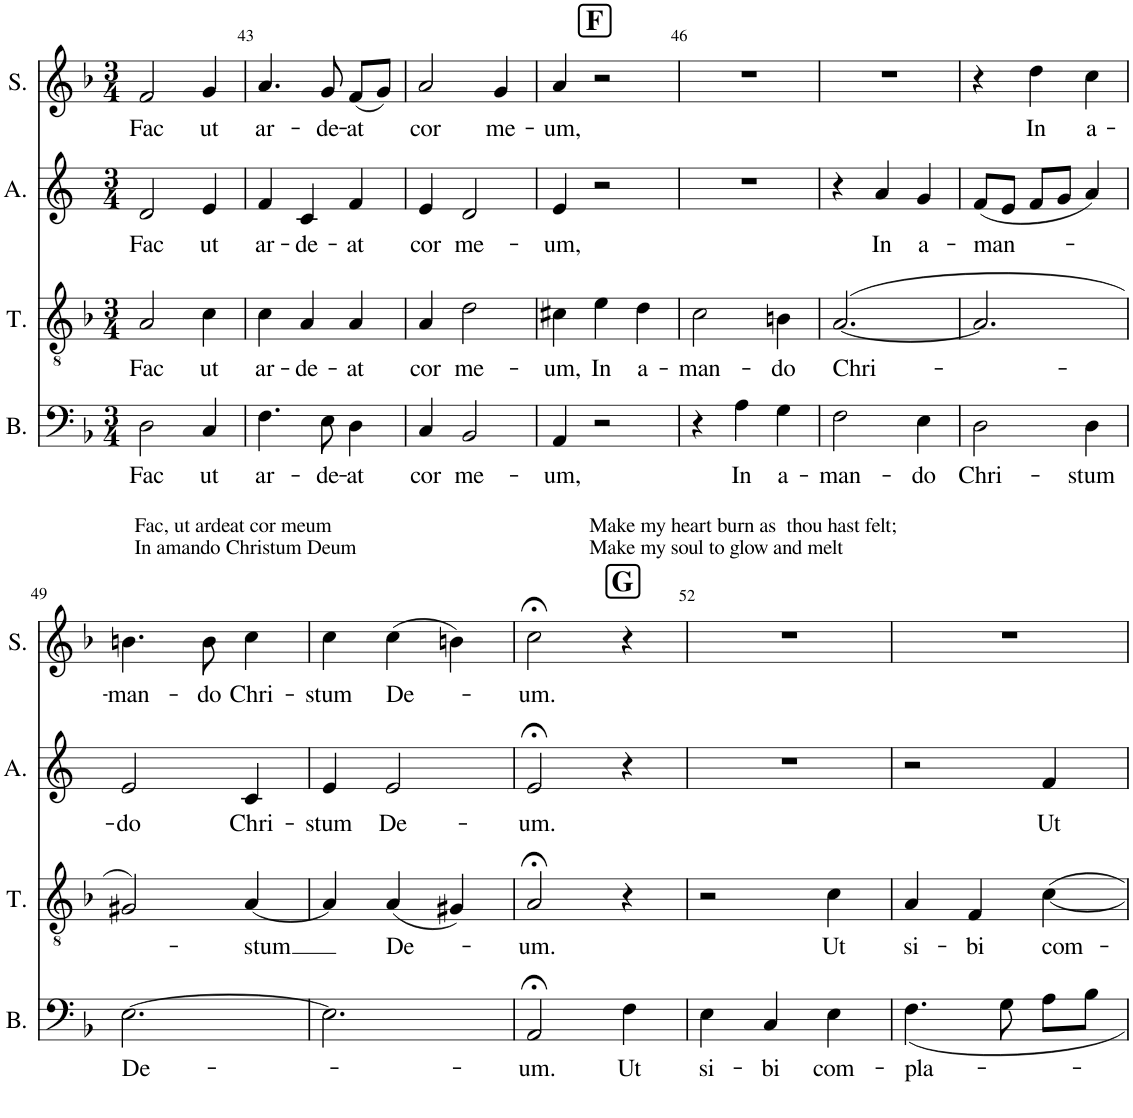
**kern	**text	**kern	**text	**kern	**text	**kern	**text
*part4	*part4	*part3	*part3	*part2	*part2	*part1	*part1
*staff4	*staff4	*staff3	*staff3	*staff2	*staff2	*staff1	*staff1
*I"Bass	*	*I"Tenor	*	*I"Alto	*	*I"Soprano	*
*I'B.	*	*I'T.	*	*I'A.	*	*I'S.	*
!!LO:PB:g=z
*clefF4	*	*clefGv2	*	*clefG2	*	*clefG2	*
*k[b-]	*	*k[b-]	*	*k[]	*	*k[b-]	*
*M3/4	*	*M3/4	*	*M3/4	*	*M3/4	*
=42	=42	=42	=42	=42	=42	=42	=42
!LO:TX:b:t=Fac, ut ardeat cor meum	!	!	!	!	!	!	!
!LO:TX:b:t=In amando Christum Deum	!	!	!	!	!	!	!
!	!LO:LY:b	!	!LO:LY:b	!	!LO:LY:b	!	!LO:LY:b
2D\	Fac	2A/	Fac	2d/	Fac	2f/	Fac
!	!LO:LY:b	!	!LO:LY:b	!	!LO:LY:b	!	!LO:LY:b
4C/	ut	4c\	ut	4e/	ut	4g/	ut
=43	=43	=43	=43	=43	=43	=43	=43
!	!LO:LY:b	!	!LO:LY:b	!	!LO:LY:b	!	!LO:LY:b
4.F\	ar-	4c\	ar-	4f/	ar-	4.a/	ar-
!	!	!	!LO:LY:b	!	!LO:LY:b	!	!
.	.	4A/	-de-	4c/	-de-	.	.
!	!LO:LY:b	!	!	!	!	!	!LO:LY:b
8E\	-de-	.	.	.	.	8g/	-de-
!	!LO:LY:b	!	!LO:LY:b	!	!LO:LY:b	!	!LO:LY:b
4D\	-at	4A/	-at	4f/	-at	(8f/L	-at
.	.	.	.	.	.	8g/J)	.
=44	=44	=44	=44	=44	=44	=44	=44
!	!LO:LY:b	!	!LO:LY:b	!	!LO:LY:b	!	!LO:LY:b
4C/	cor	4A/	cor	4e/	cor	2a/	cor
!	!LO:LY:b	!	!LO:LY:b	!	!LO:LY:b	!	!
2BB-/	me-	2d\	me-	2d/	me-	.	.
!	!	!	!	!	!	!	!LO:LY:b
.	.	.	.	.	.	4g/	me-
!!LO:REH:place=s1:a:B:cj:fs=14:t=F:qo=1
=45	=45	=45	=45	=45	=45	=45	=45
!	!LO:LY:b	!	!LO:LY:b	!	!LO:LY:b	!	!LO:LY:b
4AA/	-um,	4c#X\	-um,	4e/	-um,	4a/	-um,
!LO:TX:b:t=Make my heart burn as  thou hast felt;	!	!	!	!	!	!	!
!LO:TX:b:t=Make my soul to glow and melt	!	!	!	!	!	!	!
!	!	!	!LO:LY:b	!	!	!	!
2r	.	4e\	In	2r	.	2r	.
!	!	!	!LO:LY:b	!	!	!	!
.	.	4d\	a-	.	.	.	.
=46	=46	=46	=46	=46	=46	=46	=46
!	!	!	!LO:LY:b	!	!	!	!
4r	.	2c\	-man-	2.r	.	2.r	.
!	!LO:LY:b	!	!	!	!	!	!
4A\	In	.	.	.	.	.	.
!	!LO:LY:b	!	!LO:LY:b	!	!	!	!
4G\	a-	4Bn\	-do	.	.	.	.
=47	=47	=47	=47	=47	=47	=47	=47
!	!LO:LY:b	!	!LO:LY:b	!	!	!	!
2F\	-man-	(>[2.A/	Chri-	4r	.	2.r	.
!	!	!	!	!	!LO:LY:b	!	!
.	.	.	.	4a/	In	.	.
!	!LO:LY:b	!	!	!	!LO:LY:b	!	!
4E\	-do	.	.	4g/	a-	.	.
=48	=48	=48	=48	=48	=48	=48	=48
!	!LO:LY:b	!	!	!	!LO:LY:b	!	!
2D\	Chri-	2.A/]	.	(8f/L	-man-	4r	.
.	.	.	.	8e/J	.	.	.
!	!	!	!	!	!	!	!LO:LY:b
.	.	.	.	8f/L	.	4dd\	In
.	.	.	.	8g/J	.	.	.
!	!LO:LY:b	!	!	!	!	!	!LO:LY:b
4D\	-stum	.	.	4a/)	.	4cc\	a-
!!LO:LB:g=z
=49	=49	=49	=49	=49	=49	=49	=49
!	!LO:LY:b	!	!	!	!LO:LY:b	!	!LO:LY:b
[2.E\	De-	2G#X/)	.	2e/	-do	4.bn\	-man-
!	!	!	!	!	!	!	!LO:LY:b
.	.	.	.	.	.	8b\	-do
!	!	!	!LO:LY:b	!	!LO:LY:b	!	!LO:LY:b
.	.	[4A/	-stum	4c/	Chri-	4cc\	Chri-
=50	=50	=50	=50	=50	=50	=50	=50
!	!	!	!	!	!LO:LY:b	!	!LO:LY:b
2.E\]	.	4A/]	.	4e/	-stum	4cc\	-stum
!	!	!	!LO:LY:b	!	!LO:LY:b	!	!LO:LY:b
.	.	(4A/	De-	2e/	De-	(4cc\	De-
.	.	4G#X/)	.	.	.	4bn\)	.
!!LO:REH:place=s1:a:B:cj:fs=14:t=G:qo=2
=51	=51	=51	=51	=51	=51	=51	=51
!	!LO:LY:b	!	!LO:LY:b	!	!LO:LY:b	!	!LO:LY:b
2AA;</	um.	2A;</	-um.	2e;</	-um.	2cc;<\	-um.
!	!LO:LY:b	!	!	!	!	!	!
4F\	Ut	4r	.	4r	.	4r	.
=52	=52	=52	=52	=52	=52	=52	=52
!	!LO:LY:b	!	!	!	!	!	!
4E\	si-	2r	.	2.r	.	2.r	.
!	!LO:LY:b	!	!	!	!	!	!
4C/	-bi	.	.	.	.	.	.
!	!LO:LY:b	!	!LO:LY:b	!	!	!	!
4E\	com-	4c\	Ut	.	.	.	.
=53	=53	=53	=53	=53	=53	=53	=53
!	!LO:LY:b	!	!LO:LY:b	!	!	!	!
4.F\	-pla-	4A/	si-	2r	.	2.r	.
!	!	!	!LO:LY:b	!	!	!	!
.	.	4F/	-bi	.	.	.	.
8G\	.	.	.	.	.	.	.
!	!	!	!LO:LY:b	!	!LO:LY:b	!	!
8A\L	.	[<4c\	com-	4f/	Ut	.	.
8B-\J	.	.	.	.	.	.	.
=	=	=	=	=	=	=	=
*-	*-	*-	*-	*-	*-	*-	*-
